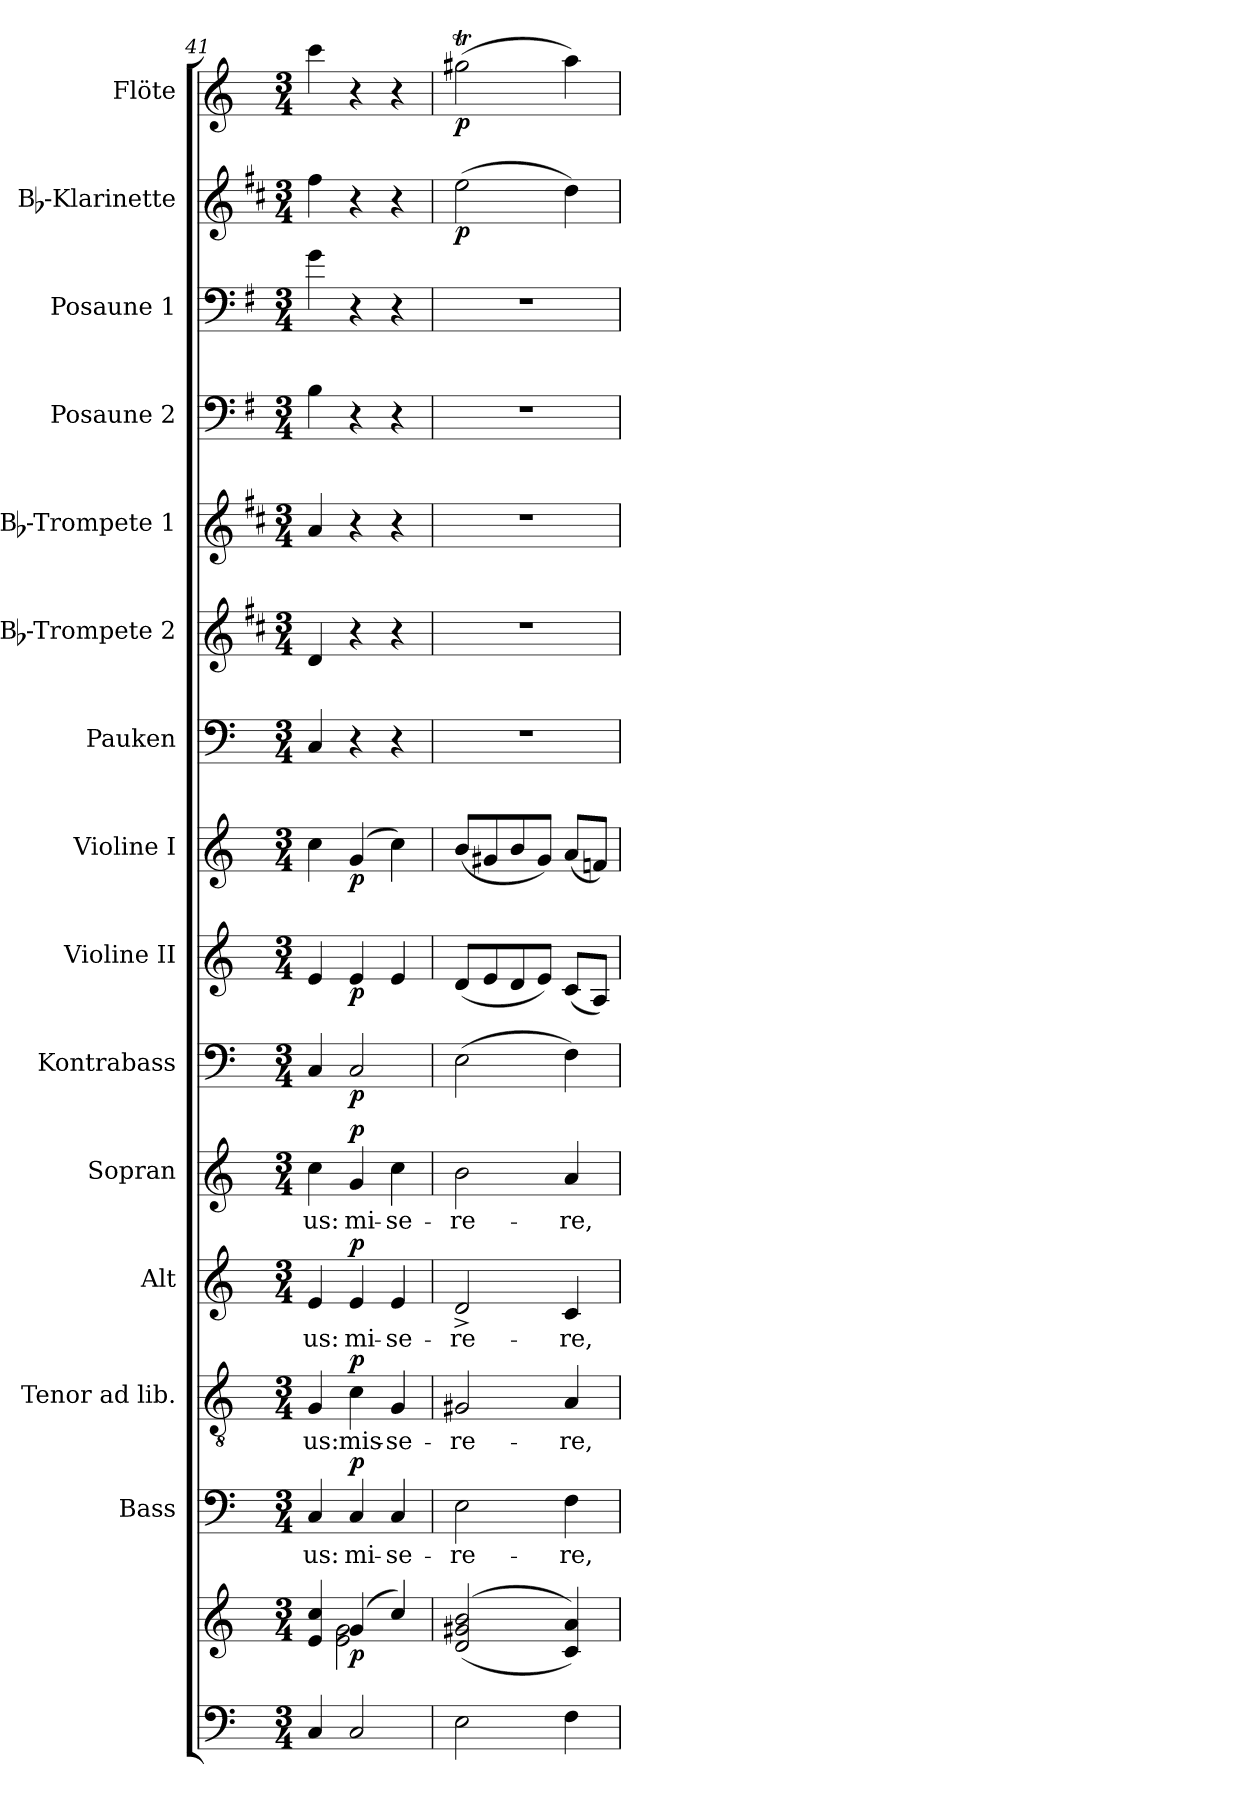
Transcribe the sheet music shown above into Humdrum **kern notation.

**kern	**kern	**dynam	**kern	**text	**dynam	**kern	**text	**dynam	**kern	**text	**dynam	**kern	**text	**dynam	**kern	**dynam	**kern	**dynam	**kern	**dynam	**kern	**kern	**kern	**kern	**kern	**kern	**dynam	**kern	**dynam
*part15	*part15	*part15	*part14	*part14	*part14	*part13	*part13	*part13	*part12	*part12	*part12	*part11	*part11	*part11	*part10	*part10	*part9	*part9	*part8	*part8	*part7	*part6	*part5	*part4	*part3	*part2	*part2	*part1	*part1
*staff16	*staff15	*staff15/16	*staff14	*staff14	*staff14	*staff13	*staff13	*staff13	*staff12	*staff12	*staff12	*staff11	*staff11	*staff11	*staff10	*staff10	*staff9	*staff9	*staff8	*staff8	*staff7	*staff6	*staff5	*staff4	*staff3	*staff2	*staff2	*staff1	*staff1
*	*	*	*I"Bass	*	*	*I"Tenor ad lib.	*	*	*I"Alt	*	*	*I"Sopran	*	*	*I"Kontrabass	*	*I"Violine II	*	*I"Violine I	*	*I"Pauken	*I"Bb-Trompete 2	*I"Bb-Trompete 1	*I"Posaune 2	*I"Posaune 1	*I"Bb-Klarinette	*	*I"Flöte	*
*	*	*	*I'B.	*	*	*I'T.	*	*	*I'A.	*	*	*I'S.	*	*	*I'Kb.	*	*I'Vl. II	*	*I'Vl. I	*	*I'Pk.	*I'Bb Trp. 2	*I'Bb Trp. 1	*I'Pos. 2	*I'Pos. 1	*I'Bb Kl.	*	*I'Fl.	*
*clefF4	*clefG2	*	*clefF4	*	*	*clefGv2	*	*	*clefG2	*	*	*clefG2	*	*	*clefF4	*	*clefG2	*	*clefG2	*	*clefF4	*clefG2	*clefG2	*clefF4	*clefF4	*clefG2	*	*clefG2	*
*	*	*	*	*	*	*	*	*	*	*	*	*	*	*	*ITrd7c12	*	*	*	*	*	*	*ITrd1c2	*ITrd1c2	*ITrd4c7	*ITrd4c7	*ITrd1c2	*	*	*
*k[]	*k[]	*	*k[]	*	*	*k[]	*	*	*k[]	*	*	*k[]	*	*	*k[]	*	*k[]	*	*k[]	*	*k[]	*k[]	*k[]	*k[]	*k[]	*k[]	*	*k[]	*
*C:	*C:	*	*C:	*	*	*C:	*	*	*C:	*	*	*C:	*	*	*C:	*	*C:	*	*C:	*	*C:	*C:	*C:	*C:	*C:	*C:	*	*C:	*
*M3/4	*M3/4	*	*M3/4	*	*	*M3/4	*	*	*M3/4	*	*	*M3/4	*	*	*M3/4	*	*M3/4	*	*M3/4	*	*M3/4	*M3/4	*M3/4	*M3/4	*M3/4	*M3/4	*	*M3/4	*
=41	=41	=41	=41	=41	=41	=41	=41	=41	=41	=41	=41	=41	=41	=41	=41	=41	=41	=41	=41	=41	=41	=41	=41	=41	=41	=41	=41	=41	=41
*	*^	*	*	*	*	*	*	*	*	*	*	*	*	*	*	*	*	*	*	*	*	*	*	*	*	*	*	*	*
!	!	!	!	!	!LO:LY:b	!	!	!LO:LY:b	!	!	!LO:LY:b	!	!	!LO:LY:b	!	!	!	!	!	!	!	!	!	!	!	!	!	!	!	!
4C/	4e/ 4cc/	4ryy	.	4C/	-us:	.	4G/	-us:	.	4e/	-us:	.	4cc\	-us:	.	4CC/	.	4e/	.	4cc\	.	4C/	4c/	4g/	4E\	4c\	4ee\	.	4ccc\	.
!	!	!	!LO:DY:b	!	!LO:LY:b	!LO:DY:a	!	!LO:LY:b	!LO:DY:a	!	!LO:LY:b	!LO:DY:a	!	!LO:LY:b	!LO:DY:a	!	!LO:DY:b	!	!LO:DY:b	!	!LO:DY:b	!	!	!	!	!	!	!	!	!
2C/	(4g/	2e\ 2g\	p	4C/	mi-	p	4c\	mis-	p	4e/	mi-	p	4g/	mi-	p	2CC/	p	4e/	p	(4g/	p	4r	4r	4r	4r	4r	4r	.	4r	.
!	!	!	!	!	!LO:LY:b	!	!	!LO:LY:b	!	!	!LO:LY:b	!	!	!LO:LY:b	!	!	!	!	!	!	!	!	!	!	!	!	!	!	!	!
.	4cc/)	.	.	4C/	-se-	.	4G/	-se-	.	4e/	-se-	.	4cc\	-se-	.	.	.	4e/	.	4cc\)	.	4r	4r	4r	4r	4r	4r	.	4r	.
*	*v	*v	*	*	*	*	*	*	*	*	*	*	*	*	*	*	*	*	*	*	*	*	*	*	*	*	*	*	*	*
=42	=42	=42	=42	=42	=42	=42	=42	=42	=42	=42	=42	=42	=42	=42	=42	=42	=42	=42	=42	=42	=42	=42	=42	=42	=42	=42	=42	=42	=42
!	!	!	!	!LO:LY:b	!	!	!LO:LY:b	!	!	!LO:LY:b	!	!	!LO:LY:b	!	!	!	!	!	!	!	!	!	!	!	!	!	!LO:DY:b	!	!LO:DY:b
2E\	(<(2d/ 2g#X/ 2b/	.	2E\	-re-	.	2G#X/	-re-	.	2d^>/	-re-	.	2b\	-re-	.	(>2EE\	.	(<8d/L	.	(<8b/L	.	2.r	2.r	2.r	2.r	2.r	(>2dd\	p	(>2gg#Xt\	p
.	.	.	.	.	.	.	.	.	.	.	.	.	.	.	.	.	8e/	.	8g#X/	.	.	.	.	.	.	.	.	.	.
.	.	.	.	.	.	.	.	.	.	.	.	.	.	.	.	.	8d/	.	8b/	.	.	.	.	.	.	.	.	.	.
.	.	.	.	.	.	.	.	.	.	.	.	.	.	.	.	.	8e/J)	.	8g#/J)	.	.	.	.	.	.	.	.	.	.
!	!	!	!	!LO:LY:b	!	!	!LO:LY:b	!	!	!LO:LY:b	!	!	!LO:LY:b	!	!	!	!	!	!	!	!	!	!	!	!	!	!	!	!
4F\	4c/ 4a/))	.	4F\	-re,	.	4A/	-re,	.	4c/	-re,	.	4a/	-re,	.	4FF\)	.	(<8c/L	.	(<8a/L	.	.	.	.	.	.	4cc\)	.	4aa\)	.
.	.	.	.	.	.	.	.	.	.	.	.	.	.	.	.	.	8A/J)	.	8fn/J)	.	.	.	.	.	.	.	.	.	.
=	=	=	=	=	=	=	=	=	=	=	=	=	=	=	=	=	=	=	=	=	=	=	=	=	=	=	=	=	=
*-	*-	*-	*-	*-	*-	*-	*-	*-	*-	*-	*-	*-	*-	*-	*-	*-	*-	*-	*-	*-	*-	*-	*-	*-	*-	*-	*-	*-	*-
